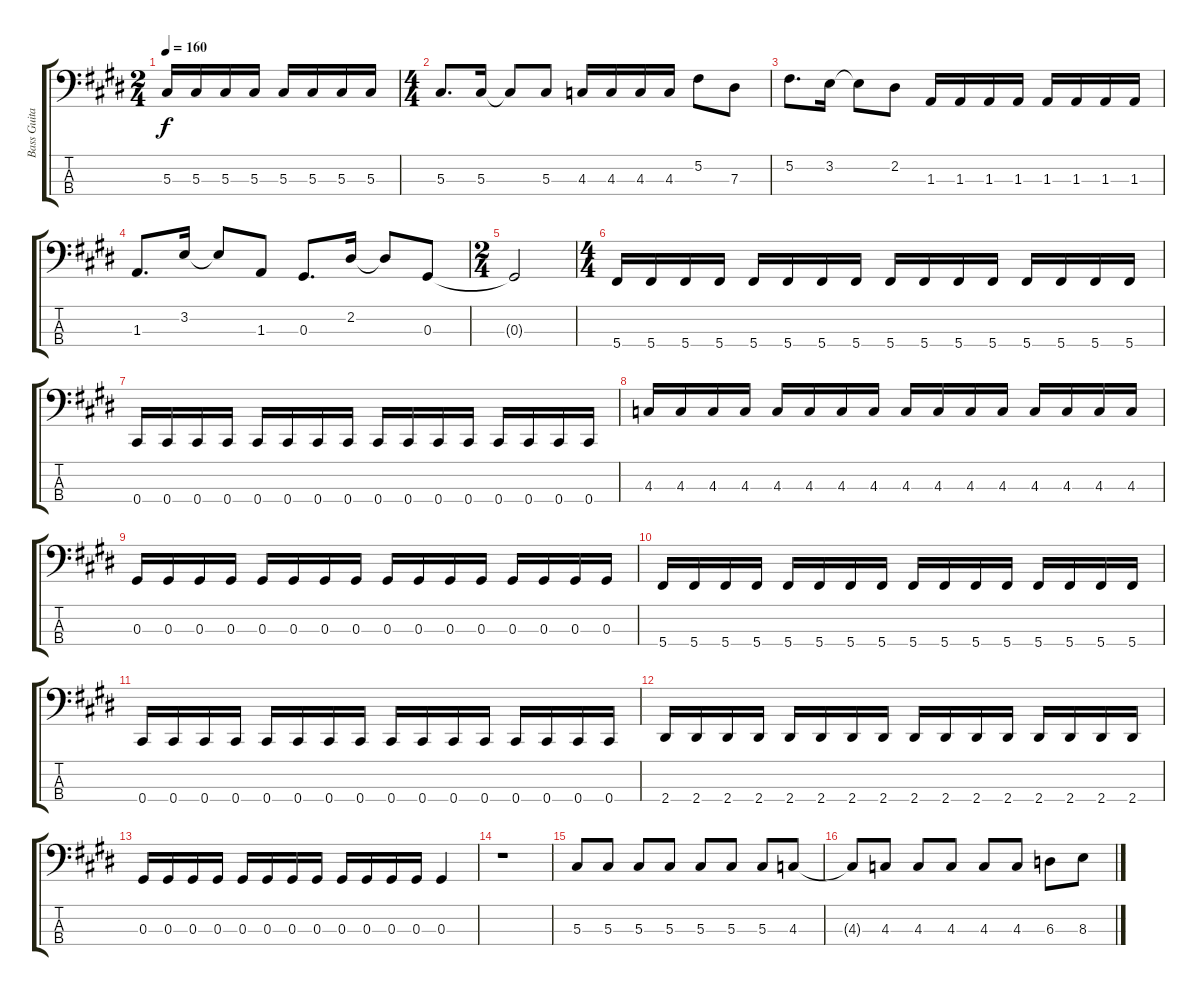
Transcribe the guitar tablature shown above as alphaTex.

\track ("Bass Guitar" "Bass Guita") {instrument electricbasspick}
\staff {score tabs}
\tuning (Gb2 Db2 Ab1 Db1) {hide}
\ts (2 4)
\tempo 160
\clef f4
\ks e
5.3.16{dy f} 5.3.16 5.3.16 5.3.16 5.3.16 5.3.16 5.3.16 5.3.16 |
\ts (4 4)
5.3.8{d} 5.3.16 5.3{t}.8 5.3.8 4.3.16 4.3.16 4.3.16 4.3.16 5.2.8 7.3.8 |
5.2.8{d} 3.2.16 3.2{t}.8 2.2.8 1.3.16 1.3.16 1.3.16 1.3.16 1.3.16 1.3.16 1.3.16 1.3.16 |
1.3.8{d} 3.2.16 3.2{t}.8 1.3.8 0.3.8{d} 2.2.16 2.2{t}.8 0.3.8 |
\ts (2 4)
0.3{t}.2 |
\ts (4 4)
5.4.16 5.4.16 5.4.16 5.4.16 5.4.16 5.4.16 5.4.16 5.4.16 5.4.16 5.4.16 5.4.16 5.4.16 5.4.16 5.4.16 5.4.16 5.4.16 |
0.4.16 0.4.16 0.4.16 0.4.16 0.4.16 0.4.16 0.4.16 0.4.16 0.4.16 0.4.16 0.4.16 0.4.16 0.4.16 0.4.16 0.4.16 0.4.16 |
4.3.16 4.3.16 4.3.16 4.3.16 4.3.16 4.3.16 4.3.16 4.3.16 4.3.16 4.3.16 4.3.16 4.3.16 4.3.16 4.3.16 4.3.16 4.3.16 |
0.3.16 0.3.16 0.3.16 0.3.16 0.3.16 0.3.16 0.3.16 0.3.16 0.3.16 0.3.16 0.3.16 0.3.16 0.3.16 0.3.16 0.3.16 0.3.16 |
5.4.16 5.4.16 5.4.16 5.4.16 5.4.16 5.4.16 5.4.16 5.4.16 5.4.16 5.4.16 5.4.16 5.4.16 5.4.16 5.4.16 5.4.16 5.4.16 |
0.4.16 0.4.16 0.4.16 0.4.16 0.4.16 0.4.16 0.4.16 0.4.16 0.4.16 0.4.16 0.4.16 0.4.16 0.4.16 0.4.16 0.4.16 0.4.16 |
2.4.16 2.4.16 2.4.16 2.4.16 2.4.16 2.4.16 2.4.16 2.4.16 2.4.16 2.4.16 2.4.16 2.4.16 2.4.16 2.4.16 2.4.16 2.4.16 |
0.3.16 0.3.16 0.3.16 0.3.16 0.3.16 0.3.16 0.3.16 0.3.16 0.3.16 0.3.16 0.3.16 0.3.16 0.3.4 |
r.1 |
5.3.8 5.3.8 5.3.8 5.3.8 5.3.8 5.3.8 5.3.8 4.3.8 |
4.3{t}.8 4.3.8 4.3.8 4.3.8 4.3.8 4.3.8 6.3.8 8.3.8
